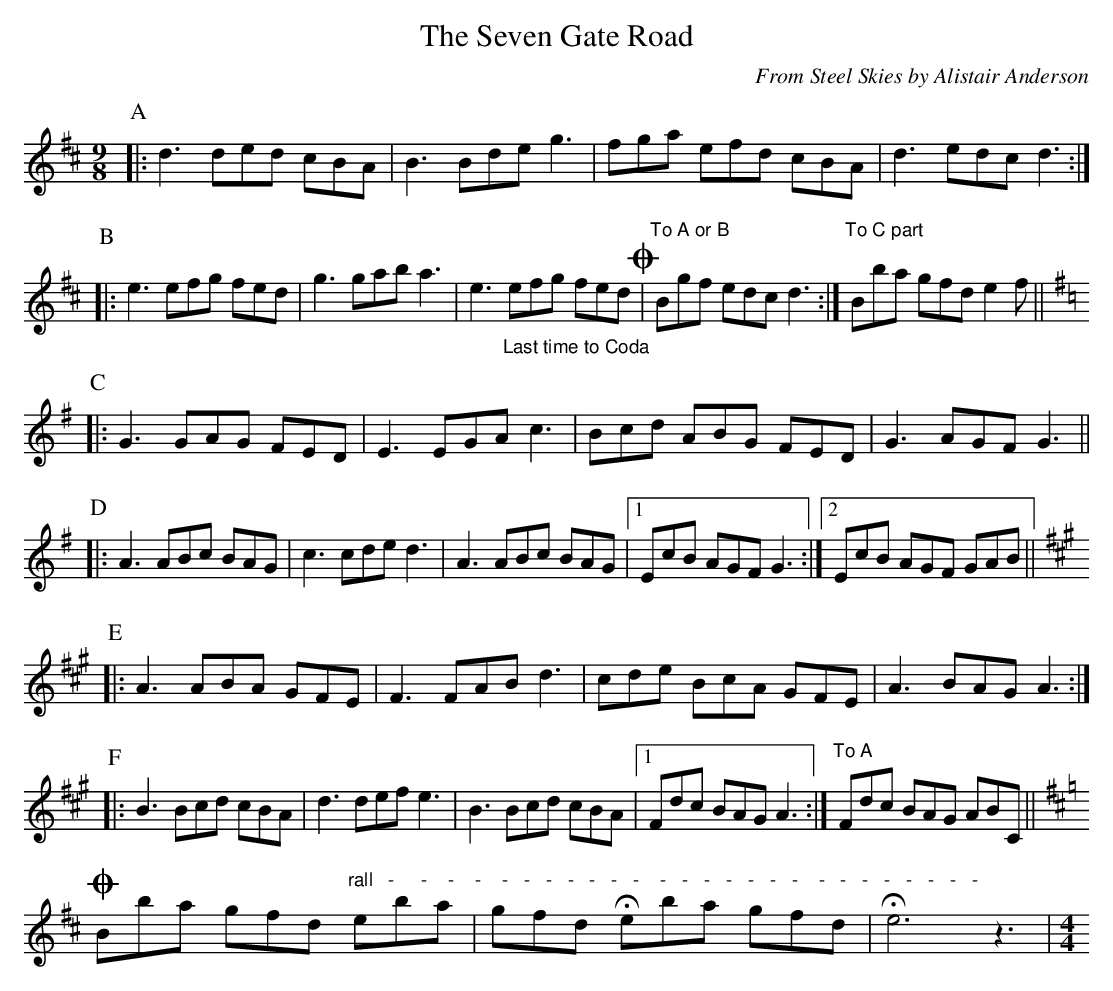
X:1
T:Seven Gate Road, The
C:From Steel Skies by Alistair Anderson
M:9/8
L:1/8
K:D major
P:A
|: d3 ded cBA | B3 Bde g3 | fga efd cBA | d3 edc d3 :|
P:B
|: e3 efg fed | g3 gab a3 | e3 "_Last time to Coda" efg fed !coda!|"To A or B"Bgf edc d3 :|"To C part" Bba gfd e2 f ||
K:G
P:C
|:G3 GAG FED | E3 EGA c3 | Bcd ABG FED | G3 AGF G3 ||
P:D
|:A3 ABc BAG | c3 cde d3 | A3 ABc BAG |1 EcB AGF G3 :|2 EcB AGF GAB ||
K:A
P:E
|:A3 ABA GFE | F3 FAB d3 | cde BcA GFE | A3 BAG A3 :|
P:F
|:B3 Bcd cBA | d3 def e3 | B3 Bcd cBA |1 Fdc BAG A3 :|"To A"Fdc BAG ABC ||
K:D
!coda!  Bba gfd "rall   -     -    -    -    -   -   -   -   -   -   -    -   -   -   -   -   -   -    -   -   -   -   -   -   -   -"eba | gfd Heba gfd | He6 z3 |[M:4/4]
